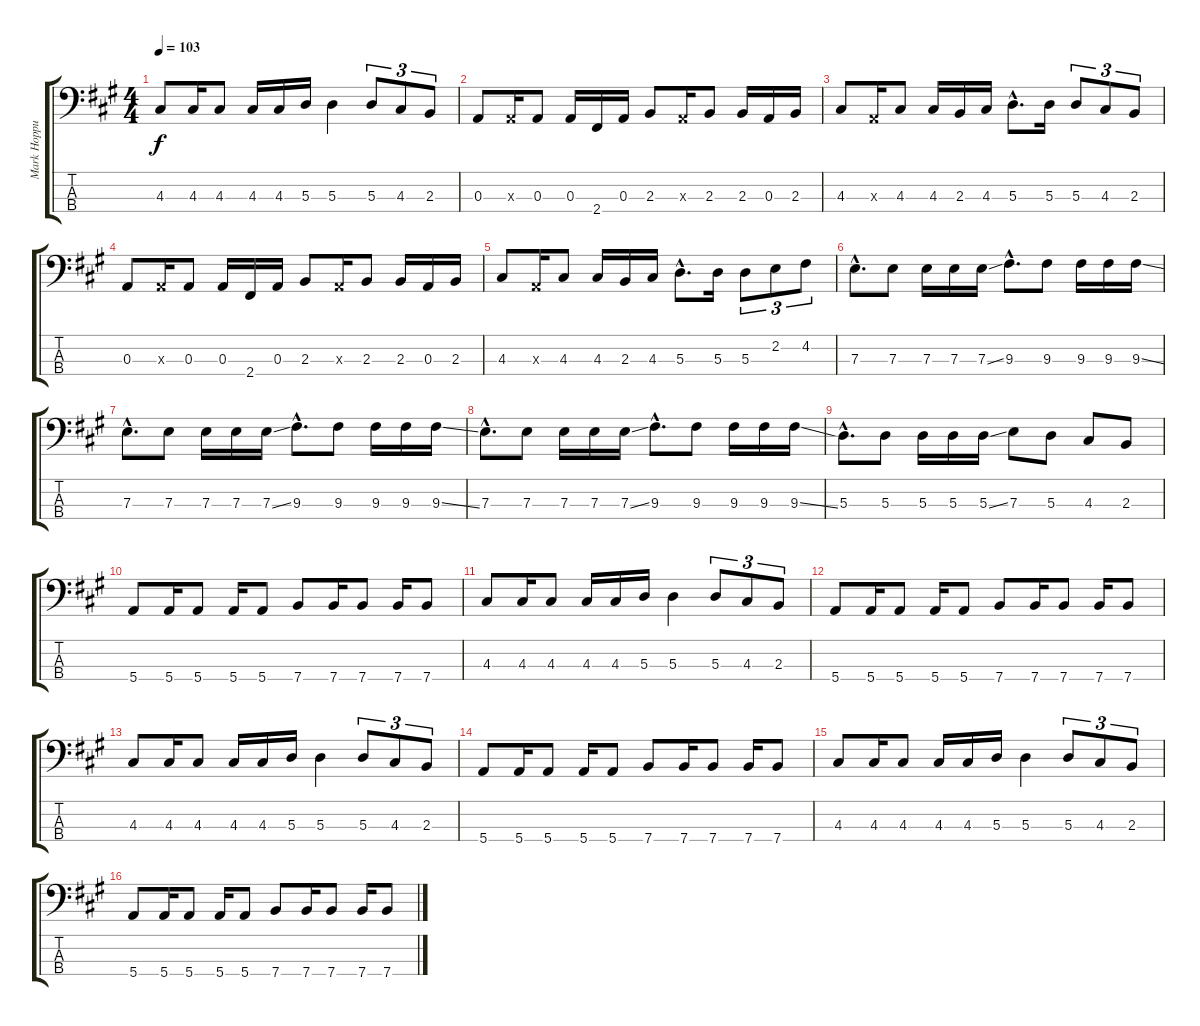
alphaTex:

\track ("Mark Hoppus (Bass)" "Mark Hoppu") {instrument electricbasspick}
\staff {score tabs}
\tuning (G2 D2 A1 E1) {hide}
\ts (4 4)
\tempo 103
\clef f4
\ks a
4.3.8{dy f} 4.3.16 4.3.8 4.3.16 4.3.16 5.3.16 5.3.4 5.3.8{tu (3 2)} 4.3.8{tu (3 2)} 2.3.8{tu (3 2)} |
0.3.8 0.3{x}.16 0.3.8 0.3.16 2.4.16 0.3.16 2.3.8 0.3{x}.16 2.3.8 2.3.16 0.3.16 2.3.16 |
4.3.8 0.3{x}.16 4.3.8 4.3.16 2.3.16 4.3.16 5.3{hac}.8{d} 5.3.16 5.3.8{tu (3 2)} 4.3.8{tu (3 2)} 2.3.8{tu (3 2)} |
0.3.8 0.3{x}.16 0.3.8 0.3.16 2.4.16 0.3.16 2.3.8 0.3{x}.16 2.3.8 2.3.16 0.3.16 2.3.16 |
4.3.8 0.3{x}.16 4.3.8 4.3.16 2.3.16 4.3.16 5.3{hac}.8{d} 5.3.16 5.3.8{tu (3 2)} 2.2.8{tu (3 2)} 4.2.8{tu (3 2)} |
7.3{hac}.8{d} 7.3.8 7.3.16 7.3.16 7.3{ss}.16 9.3{hac}.8{d} 9.3.8 9.3.16 9.3.16 9.3{ss}.16 |
7.3{hac}.8{d} 7.3.8 7.3.16 7.3.16 7.3{ss}.16 9.3{hac}.8{d} 9.3.8 9.3.16 9.3.16 9.3{ss}.16 |
7.3{hac}.8{d} 7.3.8 7.3.16 7.3.16 7.3{ss}.16 9.3{hac}.8{d} 9.3.8 9.3.16 9.3.16 9.3{ss}.16 |
5.3{hac}.8{d} 5.3.8 5.3.16 5.3.16 5.3{ss}.16 7.3.8 5.3.8 4.3.8 2.3.8 |
5.4.8 5.4.16 5.4.8 5.4.16 5.4.8 7.4.8 7.4.16 7.4.8 7.4.16 7.4.8 |
4.3.8 4.3.16 4.3.8 4.3.16 4.3.16 5.3.16 5.3.4 5.3.8{tu (3 2)} 4.3.8{tu (3 2)} 2.3.8{tu (3 2)} |
5.4.8 5.4.16 5.4.8 5.4.16 5.4.8 7.4.8 7.4.16 7.4.8 7.4.16 7.4.8 |
4.3.8 4.3.16 4.3.8 4.3.16 4.3.16 5.3.16 5.3.4 5.3.8{tu (3 2)} 4.3.8{tu (3 2)} 2.3.8{tu (3 2)} |
5.4.8 5.4.16 5.4.8 5.4.16 5.4.8 7.4.8 7.4.16 7.4.8 7.4.16 7.4.8 |
4.3.8 4.3.16 4.3.8 4.3.16 4.3.16 5.3.16 5.3.4 5.3.8{tu (3 2)} 4.3.8{tu (3 2)} 2.3.8{tu (3 2)} |
5.4.8 5.4.16 5.4.8 5.4.16 5.4.8 7.4.8 7.4.16 7.4.8 7.4.16 7.4.8
